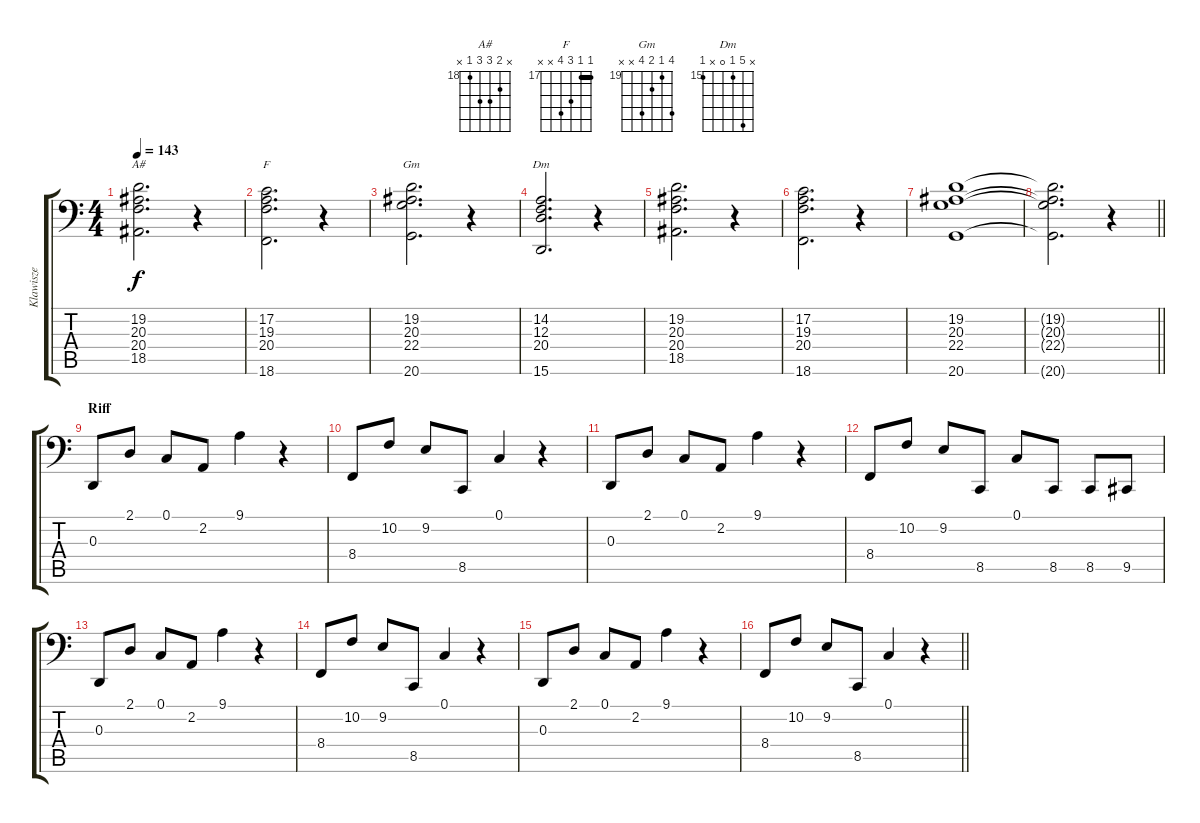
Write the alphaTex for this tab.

\track ("Klawisze" "Klawisze") {instrument lead8bassandlead}
\staff {score tabs}
\tuning (C3 G2 D2 A1 E1 B0) {hide}
\chord ("A#" x 19 20 20 18 x) {firstfret 18}
\chord ("F" 17 17 19 20 x x) {firstfret 17 barre 17}
\chord ("Gm" 22 19 20 22 x x) {firstfret 19}
\chord ("Dm" x 19 15 0 x 15) {firstfret 15}
\ts (4 4)
\tempo 143
\clef f4
\ks c
(19.2 20.3 20.4 18.5).2{d ch "A#" dy f} r.4 |
(17.2 19.3 20.4 18.6).2{d ch "F"} r.4 |
(19.2 20.3 22.4 20.6).2{d ch "Gm"} r.4 |
(14.2 12.3 20.4 15.6).2{d ch "Dm"} r.4 |
(19.2 20.3 20.4 18.5).2{d} r.4 |
(17.2 19.3 20.4 18.6).2{d} r.4 |
(19.2 20.3 22.4 20.6).1 |
\barLineRight lightlight
(19.2{t} 20.3{t} 22.4{t} 20.6{t}).2{d} r.4 |
\section ("" "Riff")
0.3.8 2.1.8 0.1.8 2.2.8 9.1.4 r.4 |
8.4.8 10.2.8 9.2.8 8.5.8 0.1.4 r.4 |
0.3.8 2.1.8 0.1.8 2.2.8 9.1.4 r.4 |
8.4.8 10.2.8 9.2.8 8.5.8 0.1.8 8.5.8 8.5.8 9.5.8 |
0.3.8 2.1.8 0.1.8 2.2.8 9.1.4 r.4 |
8.4.8 10.2.8 9.2.8 8.5.8 0.1.4 r.4 |
0.3.8 2.1.8 0.1.8 2.2.8 9.1.4 r.4 |
\barLineRight lightlight
8.4.8 10.2.8 9.2.8 8.5.8 0.1.4 r.4
